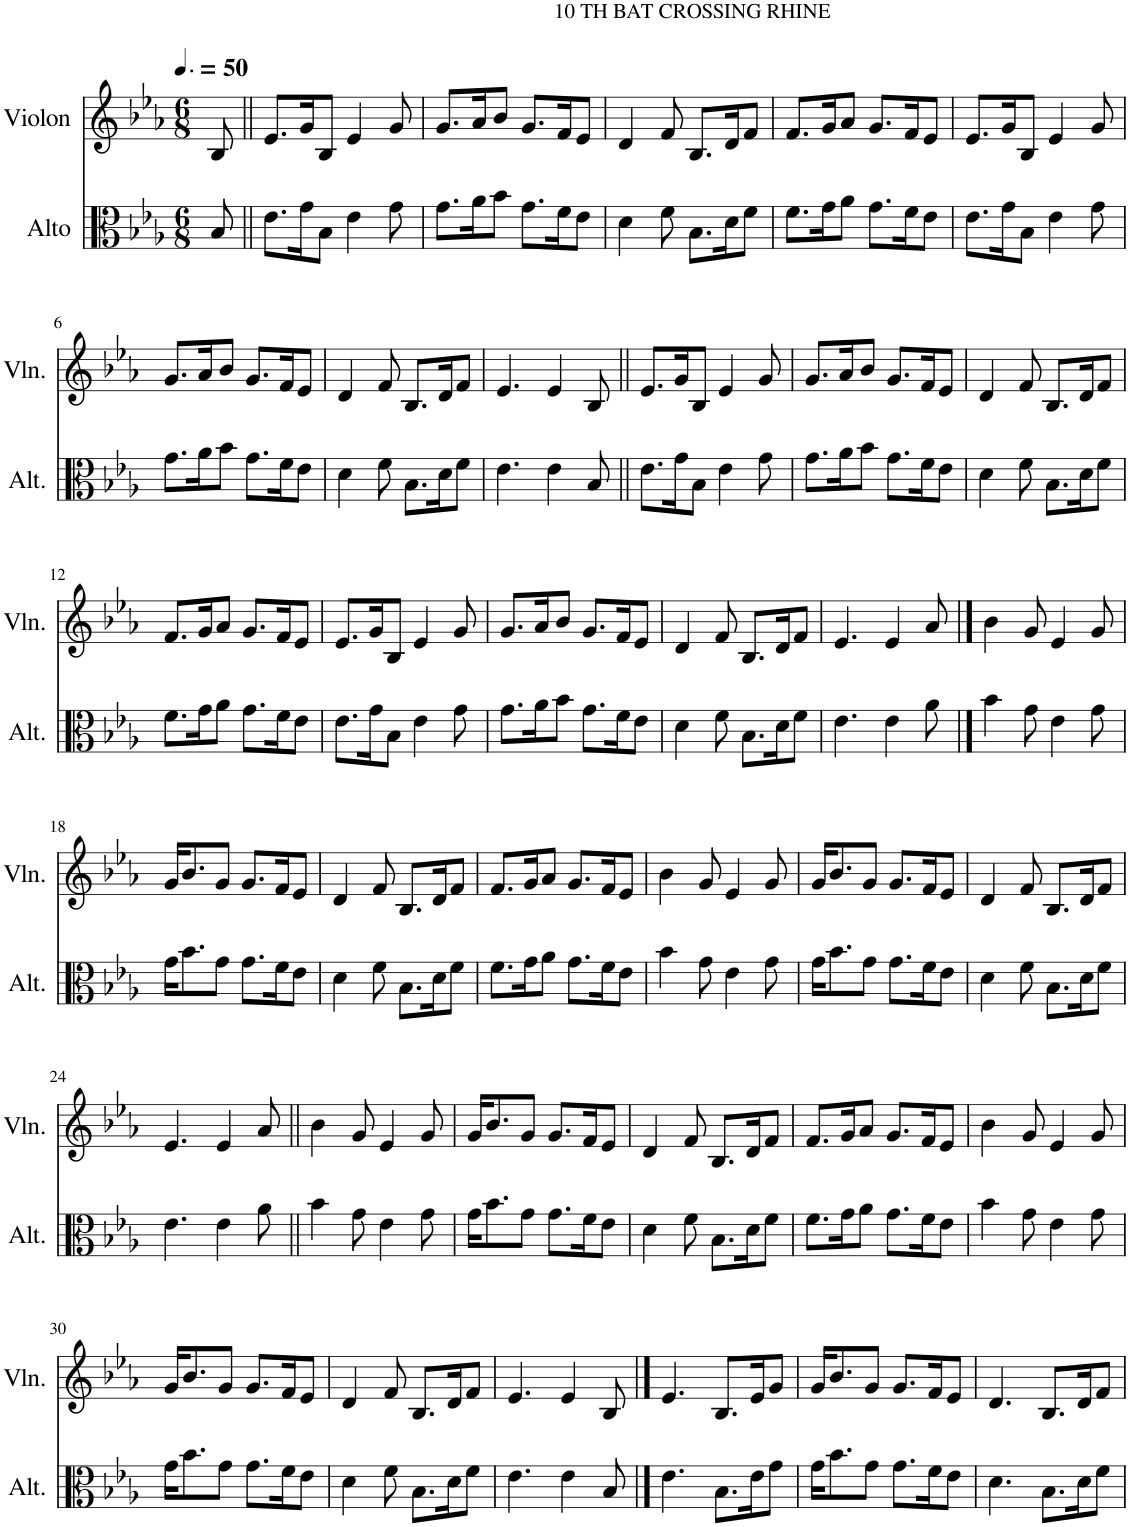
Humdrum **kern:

**kern	**kern
*part2	*part1
*staff2	*staff1
*I"Alto	*I"Violon
*I'Alt.	*I'Vln.
*clefC3	*clefG2
*k[b-e-a-]	*k[b-e-a-]
*M6/8	*M6/8
*MM75	*MM75
=	=
8B-/	8B-/
=1||	=1||
8.e-\L	8.e-/L
16g\K	16g/K
8B-\J	8B-/J
4e-\	4e-/
8g\	8g/
=2	=2
8.g\L	8.g/L
16a-\K	16a-/K
8b-\J	8b-/J
8.g\L	8.g/L
16f\K	16f/K
8e-\J	8e-/J
=3	=3
!	!LO:TX:a:t=10 TH BAT CROSSING RHINE
4d\	4d/
8f\	8f/
8.B-\L	8.B-/L
16d\K	16d/K
8f\J	8f/J
=4	=4
8.f\L	8.f/L
16g\K	16g/K
8a-\J	8a-/J
8.g\L	8.g/L
16f\K	16f/K
8e-\J	8e-/J
=5	=5
8.e-\L	8.e-/L
16g\K	16g/K
8B-\J	8B-/J
4e-\	4e-/
8g\	8g/
!!LO:LB:g=z
=6	=6
8.g\L	8.g/L
16a-\K	16a-/K
8b-\J	8b-/J
8.g\L	8.g/L
16f\K	16f/K
8e-\J	8e-/J
=7	=7
4d\	4d/
8f\	8f/
8.B-\L	8.B-/L
16d\K	16d/K
8f\J	8f/J
=8	=8
4.e-\	4.e-/
4e-\	4e-/
8B-/	8B-/
=9||	=9||
8.e-\L	8.e-/L
16g\K	16g/K
8B-\J	8B-/J
4e-\	4e-/
8g\	8g/
=10	=10
8.g\L	8.g/L
16a-\K	16a-/K
8b-\J	8b-/J
8.g\L	8.g/L
16f\K	16f/K
8e-\J	8e-/J
=11	=11
4d\	4d/
8f\	8f/
8.B-\L	8.B-/L
16d\K	16d/K
8f\J	8f/J
!!LO:LB:g=z
=12	=12
8.f\L	8.f/L
16g\K	16g/K
8a-\J	8a-/J
8.g\L	8.g/L
16f\K	16f/K
8e-\J	8e-/J
=13	=13
8.e-\L	8.e-/L
16g\K	16g/K
8B-\J	8B-/J
4e-\	4e-/
8g\	8g/
=14	=14
8.g\L	8.g/L
16a-\K	16a-/K
8b-\J	8b-/J
8.g\L	8.g/L
16f\K	16f/K
8e-\J	8e-/J
=15	=15
4d\	4d/
8f\	8f/
8.B-\L	8.B-/L
16d\K	16d/K
8f\J	8f/J
=16	=16
4.e-\	4.e-/
4e-\	4e-/
8a-\	8a-/
==17	==17
4b-\	4b-\
8g\	8g/
4e-\	4e-/
8g\	8g/
!!LO:LB:g=z
=18	=18
16g\KL	16g/KL
8.b-\	8.b-/
8g\J	8g/J
8.g\L	8.g/L
16f\K	16f/K
8e-\J	8e-/J
=19	=19
4d\	4d/
8f\	8f/
8.B-\L	8.B-/L
16d\K	16d/K
8f\J	8f/J
=20	=20
8.f\L	8.f/L
16g\K	16g/K
8a-\J	8a-/J
8.g\L	8.g/L
16f\K	16f/K
8e-\J	8e-/J
=21	=21
4b-\	4b-\
8g\	8g/
4e-\	4e-/
8g\	8g/
=22	=22
16g\KL	16g/KL
8.b-\	8.b-/
8g\J	8g/J
8.g\L	8.g/L
16f\K	16f/K
8e-\J	8e-/J
=23	=23
4d\	4d/
8f\	8f/
8.B-\L	8.B-/L
16d\K	16d/K
8f\J	8f/J
!!LO:LB:g=z
=24	=24
4.e-\	4.e-/
4e-\	4e-/
8a-\	8a-/
=25||	=25||
4b-\	4b-\
8g\	8g/
4e-\	4e-/
8g\	8g/
=26	=26
16g\KL	16g/KL
8.b-\	8.b-/
8g\J	8g/J
8.g\L	8.g/L
16f\K	16f/K
8e-\J	8e-/J
=27	=27
4d\	4d/
8f\	8f/
8.B-\L	8.B-/L
16d\K	16d/K
8f\J	8f/J
=28	=28
8.f\L	8.f/L
16g\K	16g/K
8a-\J	8a-/J
8.g\L	8.g/L
16f\K	16f/K
8e-\J	8e-/J
=29	=29
4b-\	4b-\
8g\	8g/
4e-\	4e-/
8g\	8g/
!!LO:LB:g=z
=30	=30
16g\KL	16g/KL
8.b-\	8.b-/
8g\J	8g/J
8.g\L	8.g/L
16f\K	16f/K
8e-\J	8e-/J
=31	=31
4d\	4d/
8f\	8f/
8.B-\L	8.B-/L
16d\K	16d/K
8f\J	8f/J
=32	=32
4.e-\	4.e-/
4e-\	4e-/
8B-/	8B-/
==33	==33
4.e-\	4.e-/
8.B-\L	8.B-/L
16e-\K	16e-/K
8g\J	8g/J
=34	=34
16g\KL	16g/KL
8.b-\	8.b-/
8g\J	8g/J
8.g\L	8.g/L
16f\K	16f/K
8e-\J	8e-/J
=35	=35
4.d\	4.d/
8.B-\L	8.B-/L
16d\K	16d/K
8f\J	8f/J
=	=
*-	*-
